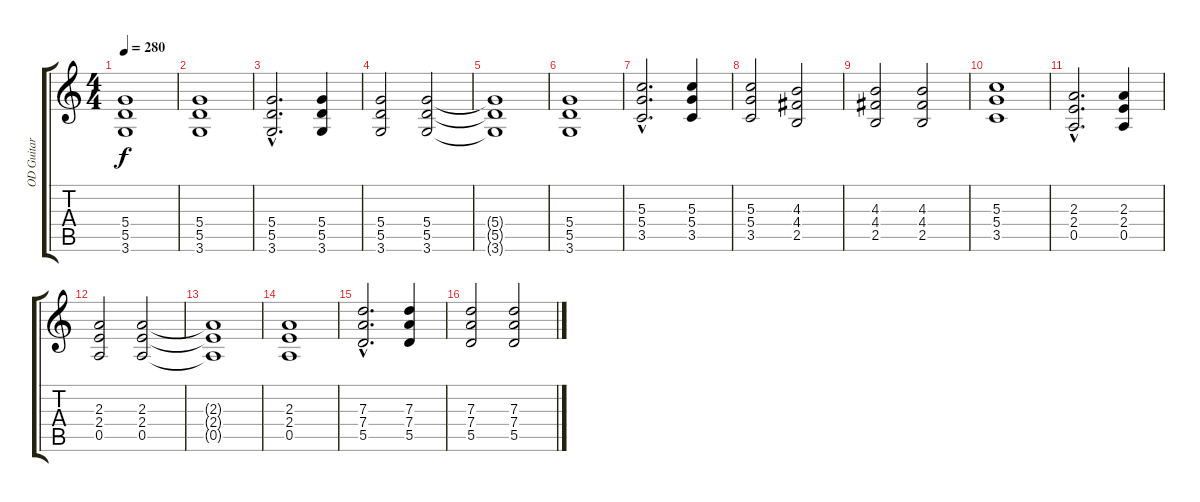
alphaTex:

\track ("OD Guitar" "OD Guitar") {instrument overdrivenguitar}
\staff {score tabs}
\tuning (E4 B3 G3 D3 A2 E2) {hide}
\ts (4 4)
\tempo 280
\clef g2
\ks c
(5.4{t} 5.5{t} 3.6{t}).1{dy f} |
(5.4 5.5 3.6).1 |
(5.4{hac} 5.5{hac} 3.6{hac}).2{d} (5.4 5.5 3.6).4 |
(5.4 5.5 3.6).2 (5.4 5.5 3.6).2 |
(5.4{t} 5.5{t} 3.6{t}).1 |
(5.4 5.5 3.6).1 |
(5.3{hac} 5.4{hac} 3.5{hac}).2{d} (5.3 5.4 3.5).4 |
(5.3 5.4 3.5).2 (4.3 4.4 2.5).2 |
(4.3 4.4 2.5).2 (4.3 4.4 2.5).2 |
(5.3 5.4 3.5).1 |
(2.3{hac} 2.4{hac} 0.5{hac}).2{d} (2.3 2.4 0.5).4 |
(2.3 2.4 0.5).2 (2.3 2.4 0.5).2 |
(2.3{t} 2.4{t} 0.5{t}).1 |
(2.3 2.4 0.5).1 |
(7.3{hac} 7.4{hac} 5.5{hac}).2{d} (7.3 7.4 5.5).4 |
(7.3 7.4 5.5).2 (7.3 7.4 5.5).2
